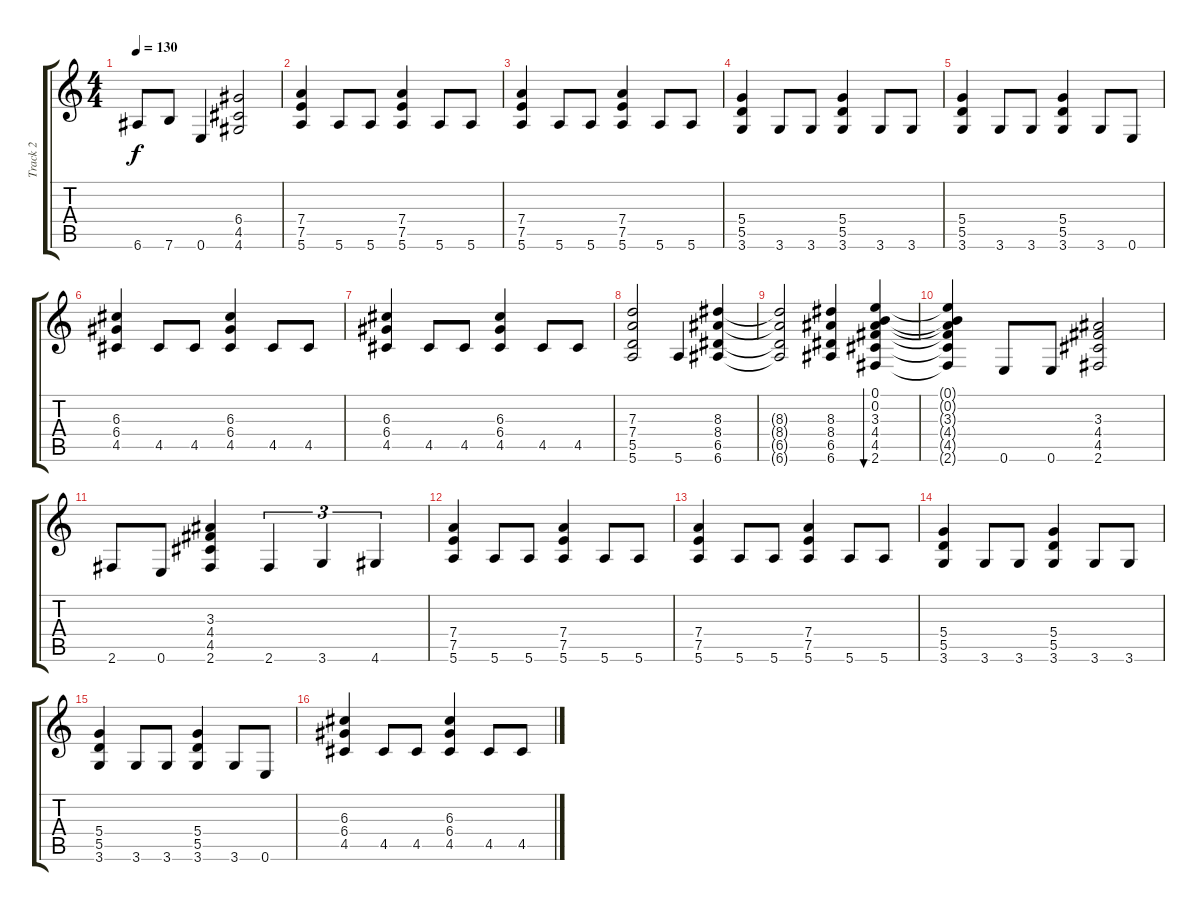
\track ("Track 2" "Track 2") {instrument overdrivenguitar}
\staff {score tabs}
\tuning (E4 B3 G3 D3 A2 E2) {hide}
\ts (4 4)
\tempo 130
\clef g2
\ks c
6.6.8{dy f} 7.6.8 0.6.4 (6.4 4.5 4.6).2 |
(7.4 7.5 5.6).4 5.6.8 5.6.8 (7.4 7.5 5.6).4 5.6.8 5.6.8 |
(7.4 7.5 5.6).4 5.6.8 5.6.8 (7.4 7.5 5.6).4 5.6.8 5.6.8 |
(5.4 5.5 3.6).4 3.6.8 3.6.8 (5.4 5.5 3.6).4 3.6.8 3.6.8 |
(5.4 5.5 3.6).4 3.6.8 3.6.8 (5.4 5.5 3.6).4 3.6.8 0.6.8 |
(6.3 6.4 4.5).4 4.5.8 4.5.8 (6.3 6.4 4.5).4 4.5.8 4.5.8 |
(6.3 6.4 4.5).4 4.5.8 4.5.8 (6.3 6.4 4.5).4 4.5.8 4.5.8 |
(7.3 7.4 5.5 5.6).2 5.6.4 (8.3 8.4 6.5 6.6).4 |
(8.3{t} 8.4{t} 6.5{t} 6.6{t}).2 (8.3 8.4 6.5 6.6).4 (0.1 0.2 3.3 4.4 4.5 2.6).4{bu 240} |
(0.1{t} 0.2{t} 3.3{t} 4.4{t} 4.5{t} 2.6{t}).4 0.6.8 0.6.8 (3.3 4.4 4.5 2.6).2 |
2.6.8 0.6.8 (3.3 4.4 4.5 2.6).4 2.6.4{tu (3 2)} 3.6.4{tu (3 2)} 4.6.4{tu (3 2)} |
(7.4 7.5 5.6).4 5.6.8 5.6.8 (7.4 7.5 5.6).4 5.6.8 5.6.8 |
(7.4 7.5 5.6).4 5.6.8 5.6.8 (7.4 7.5 5.6).4 5.6.8 5.6.8 |
(5.4 5.5 3.6).4 3.6.8 3.6.8 (5.4 5.5 3.6).4 3.6.8 3.6.8 |
(5.4 5.5 3.6).4 3.6.8 3.6.8 (5.4 5.5 3.6).4 3.6.8 0.6.8 |
(6.3 6.4 4.5).4 4.5.8 4.5.8 (6.3 6.4 4.5).4 4.5.8 4.5.8
